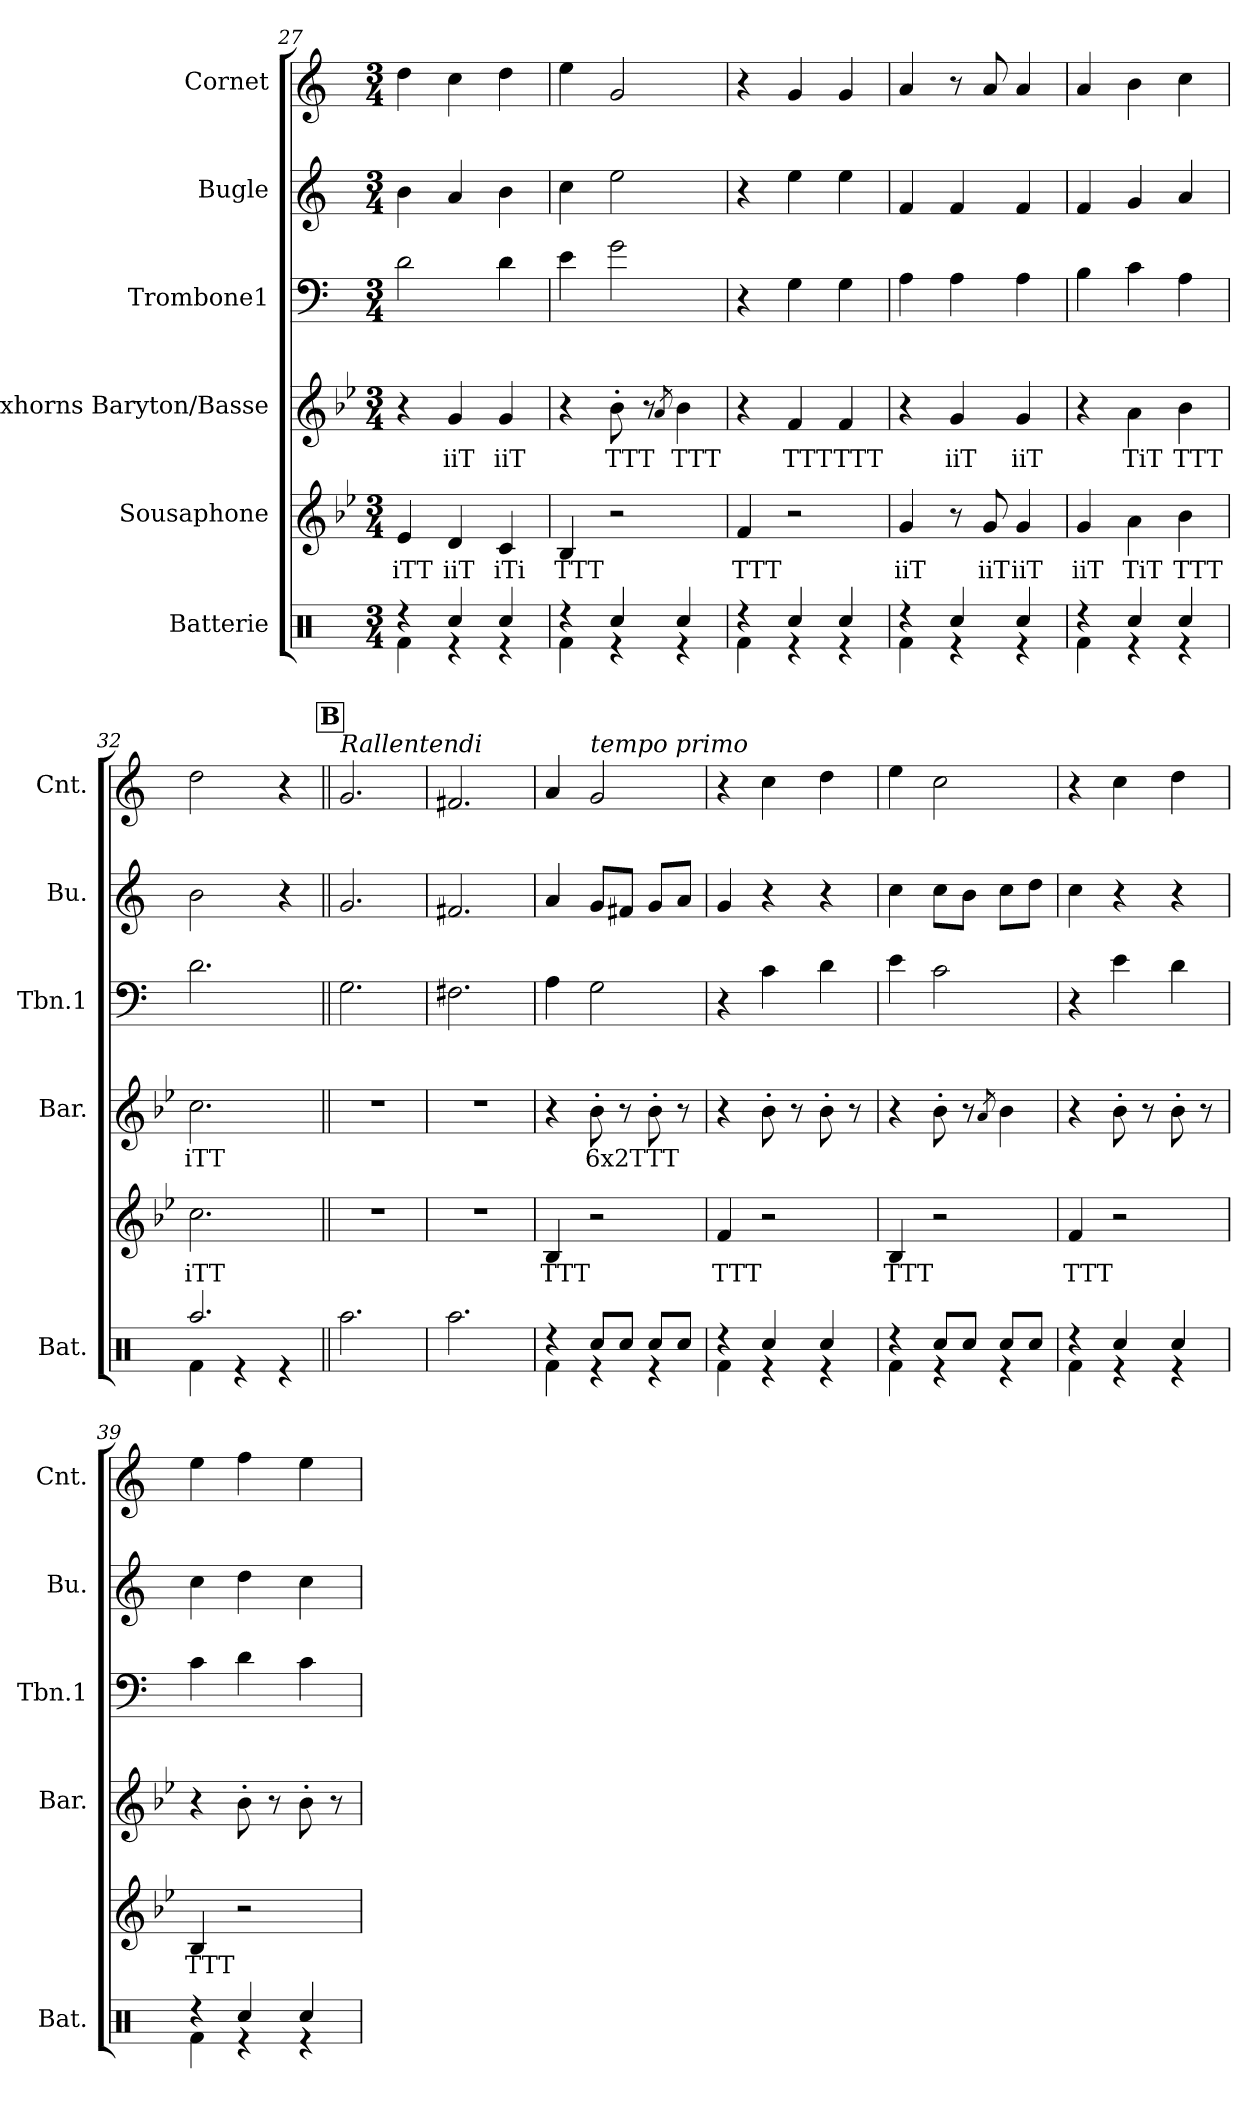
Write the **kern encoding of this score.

**kern	**kern	**text	**kern	**text	**kern	**kern	**kern
*part6	*part5	*part5	*part4	*part4	*part3	*part2	*part1
*staff6	*staff5	*staff5	*staff4	*staff4	*staff3	*staff2	*staff1
*I"Batterie	*I"Sousaphone	*	*I"Saxhorns Baryton/Basse	*	*I"Trombone1	*I"Bugle	*I"Cornet
*I'Bat.	*	*	*I'Bar.	*	*I'Tbn.1	*I'Bu.	*I'Cnt.
*clefX	*clefG2	*	*clefG2	*	*clefF4	*clefG2	*clefG2
*	*ITrd15c26	*	*ITrd8c14	*	*ITrd1c2	*ITrd1c2	*ITrd1c2
*k[]	*k[b-e-]	*	*k[b-e-]	*	*k[b-e-]	*k[b-e-]	*k[b-e-]
*M3/4	*M3/4	*	*M3/4	*	*M3/4	*M3/4	*M3/4
=27	=27	=27	=27	=27	=27	=27	=27
*^	*	*	*	*	*	*	*
!	!	!	!LO:LY:b	!	!	!	!	!
4r	4Rf\	4EE-/	iTT	4r	.	2c\	4a\	4cc\
!	!	!	!LO:LY:b	!	!LO:LY:b	!	!	!
4Rcc/	4r	4DD/	iiT	4G/	iiT	.	4g/	4b-\
!	!	!	!LO:LY:b	!	!LO:LY:b	!	!	!
4Rcc/	4r	4CC/	iTi	4G/	iiT	4c\	4a\	4cc\
=28	=28	=28	=28	=28	=28	=28	=28	=28
!	!	!	!LO:LY:b	!	!	!	!	!
4r	4Rf\	4BBB-/	TTT	4r	.	4d\	4b-\	4dd\
!	!	!	!	!	!LO:LY:b	!	!	!
4Rcc/	4r	2r	.	8B-'\	TTT	2f\	2dd\	2f/
.	.	.	.	8r	.	.	.	.
.	.	.	.	8qA/	.	.	.	.
!	!	!	!	!	!LO:LY:b	!	!	!
4Rcc/	4r	.	.	4B-\	TTT	.	.	.
=29	=29	=29	=29	=29	=29	=29	=29	=29
!	!	!	!LO:LY:b	!	!	!	!	!
4r	4Rf\	4FF/	TTT	4r	.	4r	4r	4r
!	!	!	!	!	!LO:LY:b	!	!	!
4Rcc/	4r	2r	.	4F/	TTT	4F\	4dd\	4f/
!	!	!	!	!	!LO:LY:b	!	!	!
4Rcc/	4r	.	.	4F/	TTT	4F\	4dd\	4f/
=30	=30	=30	=30	=30	=30	=30	=30	=30
!	!	!	!LO:LY:b	!	!	!	!	!
4r	4Rf\	4GG/	iiT	4r	.	4G\	4e-/	4g/
!	!	!	!	!	!LO:LY:b	!	!	!
4Rcc/	4r	8r	.	4G/	iiT	4G\	4e-/	8r
!	!	!	!LO:LY:b	!	!	!	!	!
.	.	8GG/	iiT	.	.	.	.	8g/
!	!	!	!LO:LY:b	!	!LO:LY:b	!	!	!
4Rcc/	4r	4GG/	iiT	4G/	iiT	4G\	4e-/	4g/
=31	=31	=31	=31	=31	=31	=31	=31	=31
!	!	!	!LO:LY:b	!	!	!	!	!
4r	4Rf\	4GG/	iiT	4r	.	4A\	4e-/	4g/
!	!	!	!LO:LY:b	!	!LO:LY:b	!	!	!
4Rcc/	4r	4AA\	TiT	4A\	TiT	4B-\	4f/	4a\
!	!	!	!LO:LY:b	!	!LO:LY:b	!	!	!
4Rcc/	4r	4BB-\	TTT	4B-\	TTT	4G\	4g/	4b-\
=32	=32	=32	=32	=32	=32	=32	=32	=32
!	!	!	!LO:LY:b	!	!LO:LY:b	!	!	!
2.Raa/	4Rf\	2.C\	iTT	2.c\	iTT	2.c\	2a\	2cc\
.	4r	.	.	.	.	.	.	.
.	4r	.	.	.	.	.	4r	4r
!!LO:REH:place=s1:a:B:fs=14:t=B
=33||	=33||	=33||	=33||	=33||	=33||	=33||	=33||	=33||
!	!	!	!	!	!	!	!	!LO:TX:a:i:t=Rallentendi
*v	*v	*	*	*	*	*	*	*
2.Raa\	2.r	.	2.r	.	2.F\	2.f/	2.f/
!!LO:LB:g=z
=34	=34	=34	=34	=34	=34	=34	=34
2.Raa\	2.r	.	2.r	.	2.En\	2.en/	2.en/
=35	=35	=35	=35	=35	=35	=35	=35
*^	*	*	*	*	*	*	*
!	!	!	!LO:LY:b	!	!	!	!	!
4r	4Rf\	4BBB-/	TTT	4r	.	4G\	4g/	4g/
!	!	!	!	!	!	!	!	!LO:TX:a:i:t=tempo primo
!	!	!	!	!	!LO:LY:b	!	!	!
8Rcc/L	4r	2r	.	8B-'\	6x2TTT	2F\	8f/L	2f/
8Rcc/J	.	.	.	8r	.	.	8en/J	.
8Rcc/L	4r	.	.	8B-'\	.	.	8f/L	.
8Rcc/J	.	.	.	8r	.	.	8g/J	.
=36	=36	=36	=36	=36	=36	=36	=36	=36
!	!	!	!LO:LY:b	!	!	!	!	!
4r	4Rf\	4FF/	TTT	4r	.	4r	4f/	4r
4Rcc/	4r	2r	.	8B-'\	.	4B-\	4r	4b-\
.	.	.	.	8r	.	.	.	.
4Rcc/	4r	.	.	8B-'\	.	4c\	4r	4cc\
.	.	.	.	8r	.	.	.	.
=37	=37	=37	=37	=37	=37	=37	=37	=37
!	!	!	!LO:LY:b	!	!	!	!	!
4r	4Rf\	4BBB-/	TTT	4r	.	4d\	4b-\	4dd\
8Rcc/L	4r	2r	.	8B-'\	.	2B-\	8b-\L	2b-\
8Rcc/J	.	.	.	8r	.	.	8a\J	.
.	.	.	.	8qA/	.	.	.	.
8Rcc/L	4r	.	.	4B-\	.	.	8b-\L	.
8Rcc/J	.	.	.	.	.	.	8cc\J	.
=38	=38	=38	=38	=38	=38	=38	=38	=38
!	!	!	!LO:LY:b	!	!	!	!	!
4r	4Rf\	4FF/	TTT	4r	.	4r	4b-\	4r
4Rcc/	4r	2r	.	8B-'\	.	4d\	4r	4b-\
.	.	.	.	8r	.	.	.	.
4Rcc/	4r	.	.	8B-'\	.	4c\	4r	4cc\
.	.	.	.	8r	.	.	.	.
=39	=39	=39	=39	=39	=39	=39	=39	=39
!	!	!	!LO:LY:b	!	!	!	!	!
4r	4Rf\	4BBB-/	TTT	4r	.	4B-\	4b-\	4dd\
4Rcc/	4r	2r	.	8B-'\	.	4c\	4cc\	4ee-\
.	.	.	.	8r	.	.	.	.
4Rcc/	4r	.	.	8B-'\	.	4B-\	4b-\	4dd\
.	.	.	.	8r	.	.	.	.
*v	*v	*	*	*	*	*	*	*
=	=	=	=	=	=	=	=
*-	*-	*-	*-	*-	*-	*-	*-
